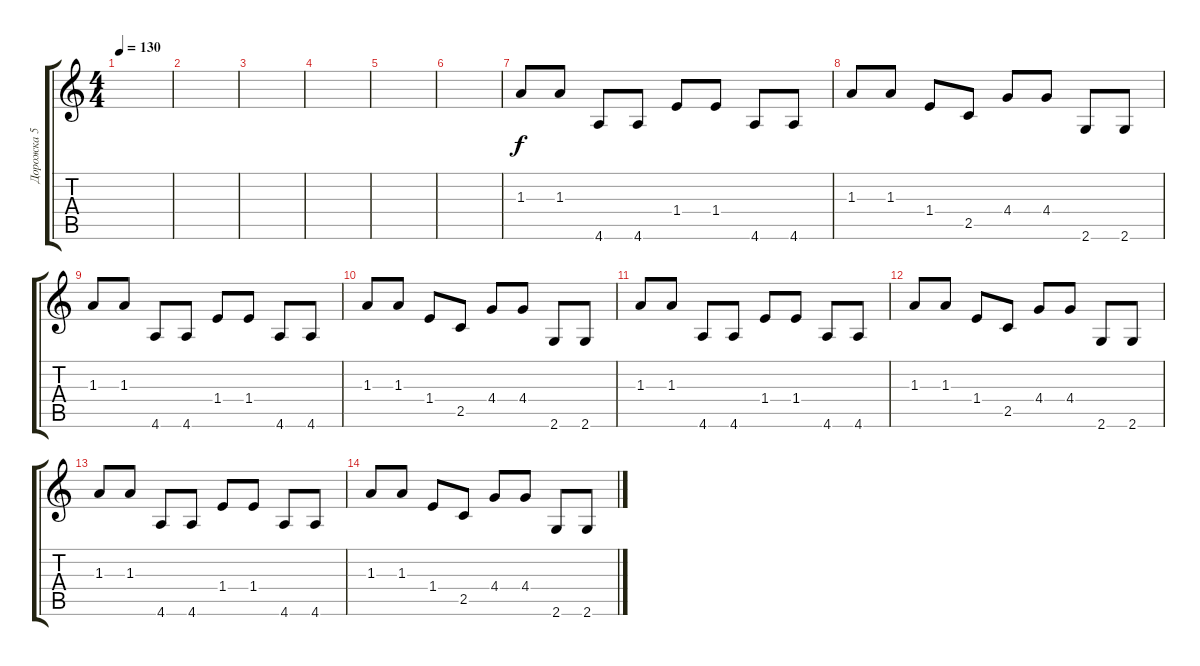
\track ("Дорожка 5" "Дорожка 5") {instrument acousticguitarnylon}
\staff {score tabs}
\tuning (F4 C4 Ab3 Eb3 Bb2 F2) {hide}
\ts (4 4)
\tempo 130
\clef g2
\ks c
|
|
|
|
|
|
1.3.8 1.3.8 4.6.8 4.6.8 1.4.8 1.4.8 4.6.8 4.6.8 |
1.3.8 1.3.8 1.4.8 2.5.8 4.4.8 4.4.8 2.6.8 2.6.8 |
1.3.8 1.3.8 4.6.8 4.6.8 1.4.8 1.4.8 4.6.8 4.6.8 |
1.3.8 1.3.8 1.4.8 2.5.8 4.4.8 4.4.8 2.6.8 2.6.8 |
1.3.8 1.3.8 4.6.8 4.6.8 1.4.8 1.4.8 4.6.8 4.6.8 |
1.3.8 1.3.8 1.4.8 2.5.8 4.4.8 4.4.8 2.6.8 2.6.8 |
1.3.8 1.3.8 4.6.8 4.6.8 1.4.8 1.4.8 4.6.8 4.6.8 |
1.3.8 1.3.8 1.4.8 2.5.8 4.4.8 4.4.8 2.6.8 2.6.8
